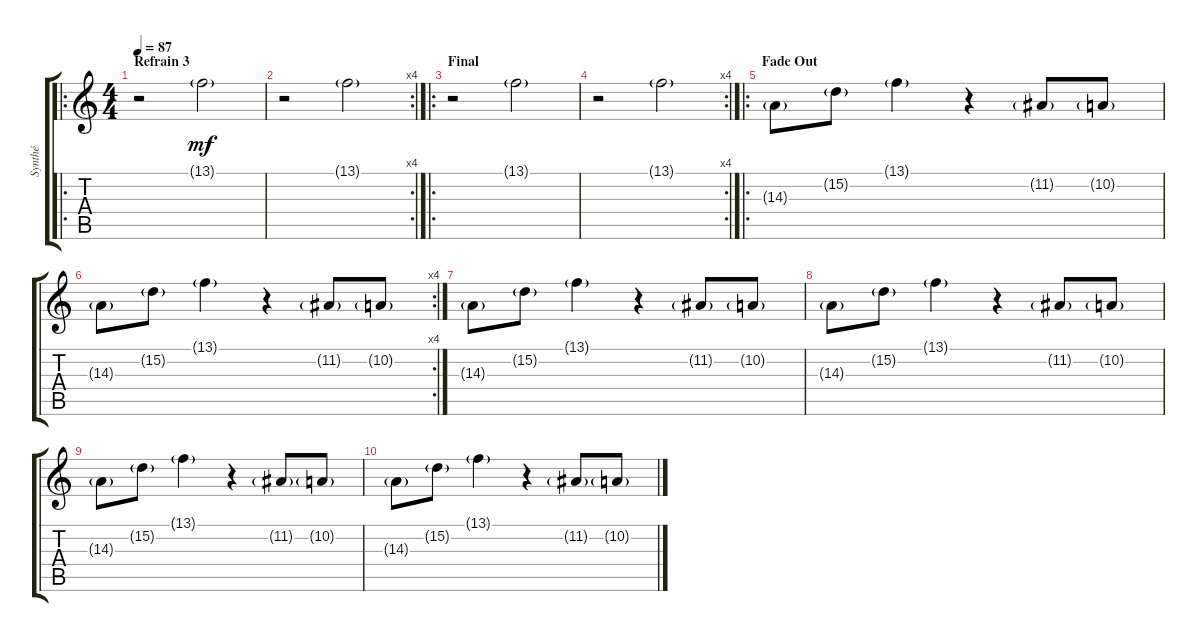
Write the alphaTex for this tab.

\track ("Synthé" "Synthé") {instrument pad1newage}
\staff {score tabs}
\tuning (E4 B3 G3 D3 A2 E2) {hide}
\ro
\ts (4 4)
\section ("" "Refrain 3")
\tempo 87
\clef g2
\ks c
r.2{dy f} 13.1{g}.2{dy mf} |
\rc 4
r.2 13.1{g}.2 |
\ro
\section ("" "Final")
r.2 13.1{g}.2 |
\rc 4
r.2 13.1{g}.2 |
\ro
\section ("" "Fade Out")
14.3{g}.8 15.2{g}.8 13.1{g}.4 r.4 11.2{g}.8 10.2{g}.8 |
\rc 4
14.3{g}.8 15.2{g}.8 13.1{g}.4 r.4 11.2{g}.8 10.2{g}.8 |
14.3{g}.8{volume 0} 15.2{g}.8 13.1{g}.4 r.4 11.2{g}.8 10.2{g}.8 |
14.3{g}.8 15.2{g}.8 13.1{g}.4 r.4 11.2{g}.8 10.2{g}.8 |
14.3{g}.8 15.2{g}.8 13.1{g}.4 r.4 11.2{g}.8 10.2{g}.8 |
14.3{g}.8 15.2{g}.8 13.1{g}.4 r.4 11.2{g}.8 10.2{g}.8
